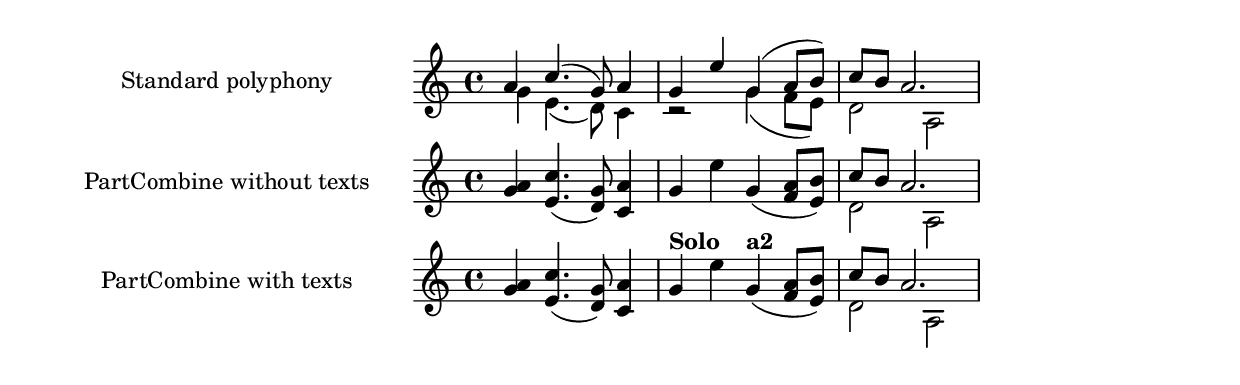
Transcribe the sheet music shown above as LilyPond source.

%% Do not edit this file; it is auto-generated from LSR http://lsr.dsi.unimi.it
%% This file is in the public domain.
\version "2.13.1"

\header {
  lsrtags = "simultaneous-notes, text"

  texidoces = "
La herramienta de combinación de partes ( instrucción
@code{\\partcombine}) permite la combinación de varias partes
diferentes sobre el mismo pentagrama.  Las indicaciones textuales
tales como \"solo\" o \"a2\" se añaden de forma predeterminada;
para quitarlas, sencillamente establezca la propiedad
@code{printPartCombineTexts} al valor \"falso\".  Para partituras
vocales (como himnos), no hay necesidad de añadir los textos
\"solo\" o \"a2\", por lo que se deben desactivar.  Sin embargo,
podría ser mejor no usarlo si hay solos, porque éstos no se
indicarán.  En tales casos podría ser preferible la notación
polifónica estándar.

Este fragmento de código presenta las tres formas en que se pueden
imprimir dos partes sobre un solo pentagrama: polifonía estándar,
@code{\\partcombine} sin textos, y @code{\\partcombine} con
textos.

"
  doctitlees = "Combinar dos partes sobre el mismo pentagrama"

%% Translation of GIT committish :<0364058d18eb91836302a567c18289209d6e9706> 
  texidocde = "
Die Funktion, die Stimmen kombiniert (also der @code{\\partcombine}-Befehl)
ermöglicht die Kombination unterschiedlicher Stimmen auf einem
System.  Textanweisungen wie \"solo\" or \"a2\" werden automatisch
hinzugefügt.  Wenn man sie entfernen will, muss man die Eigenschaft
@code{printPartCombineTexts} auf flasch setzen.  Für Klavierauszüge
muss natürlich kein \"solo\"/\"a2\" usw. hinzugefügt werdne, man
sollte sie also ausschalten.  Wenn aber Solo-Stellen in einem
Klavierauszug oder einer Chorpartitur angezeigt werden, ist es besser,
normale Polyphonie zu verwenden, weil so die Solostellen angezeigt
werden, auch wenn der Text des Stimmenkombinierers ausgeschaltet ist.

Der Schnipsel zeigt drei Möglichkeiten, Stimmen auf einem System zu
kombinieren: Standardpolyphonie, @code{\\partcombine} ohne Text und
@code{\\partcombine} mit Text.

"
  doctitlede = "Zwei Stimmen auf einem System kombinieren"

  texidoc = "
The part combiner tool ( @code{\\partcombine} command ) allows the
combination of several different parts on the same staff.  Text
directions such as \"solo\" or \"a2\" are added by default; to remove
them, simply set the property @code{printPartCombineTexts} to
\"false\". For vocal scores (hymns), there is no need to add
\"solo\"/\"a2\" texts, so they should be switched off.  However, it
might be better not to use it if there are any solos, as they won't be
indicated.  In such cases, standard polyphonic notation may be
preferable.

This snippet presents the three ways two parts can be printed on a same
staff: standard polyphony, @code{\\partcombine} without texts, and
@code{\\partcombine} with texts.




"
  doctitle = "Combining two parts on the same staff"
} % begin verbatim

musicUp = \relative c'' {
  \time 4/4
  a4 c4.( g8) a4 |
  g4 e' g,( a8 b) |
  c b a2.
}

musicDown = \relative c'' {
  g4 e4.( d8) c4 |
  r2 g'4( f8 e) |
  d2 \stemDown a
}

\score {
  <<
    <<
    \new Staff {
      \set Staff.instrumentName = "Standard polyphony  "
      << \musicUp \\ \musicDown >>
    }
    \new Staff \with { printPartCombineTexts = ##f } {
      \set Staff.instrumentName = "PartCombine without texts  "
      \partcombine \musicUp \musicDown
    }
    \new Staff {
      \set Staff.instrumentName = "PartCombine with texts  "
      \partcombine \musicUp \musicDown
    }
    >>
  >>
  \layout {
    indent = 6.0\cm
    \context {
      \Score
      \override SystemStartBar #'collapse-height = #30
    }
  }
}
